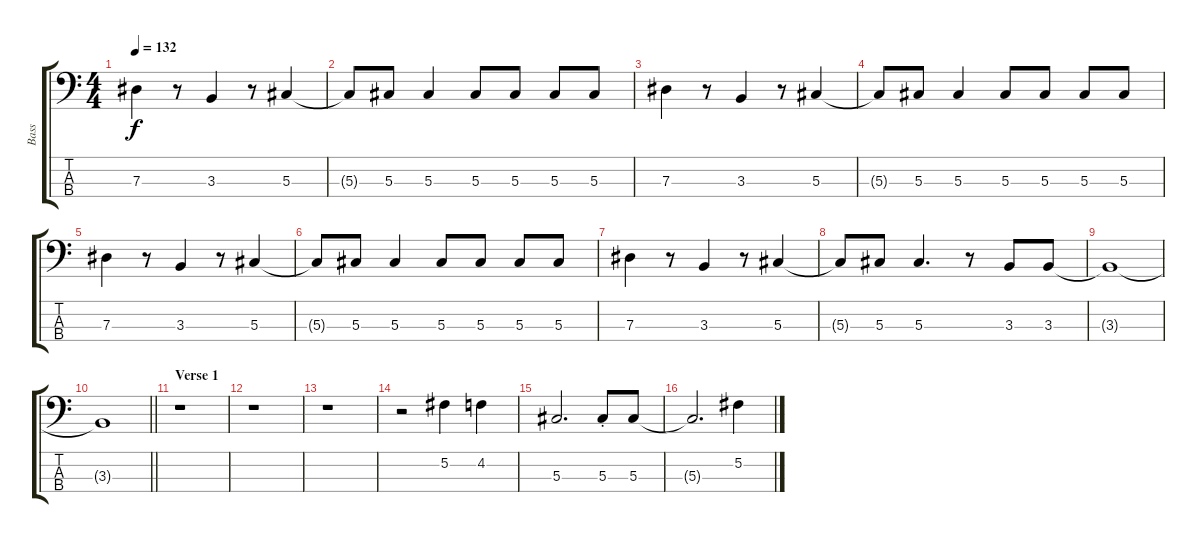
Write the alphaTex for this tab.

\track ("Bass" "Bass") {instrument electricbassfinger}
\staff {score tabs}
\tuning (Gb2 Db2 Ab1 Eb1) {hide}
\ts (4 4)
\section ("" "")
\tempo 132
\clef f4
\ks c
7.3.4{dy f} r.8 3.3.4 r.8 5.3.4 |
5.3{t}.8 5.3.8 5.3.4 5.3.8 5.3.8 5.3.8 5.3.8 |
7.3.4 r.8 3.3.4 r.8 5.3.4 |
5.3{t}.8 5.3.8 5.3.4 5.3.8 5.3.8 5.3.8 5.3.8 |
7.3.4 r.8 3.3.4 r.8 5.3.4 |
5.3{t}.8 5.3.8 5.3.4 5.3.8 5.3.8 5.3.8 5.3.8 |
7.3.4 r.8 3.3.4 r.8 5.3.4 |
5.3{t}.8 5.3.8 5.3.4{d} r.8 3.3.8 3.3.8 |
3.3{t}.1 |
\barLineRight lightlight
3.3{t}.1 |
\section ("" "Verse 1")
r.1 |
r.1 |
r.1 |
r.2 5.2.4 4.2.4 |
5.3.2{d} 5.3{st}.8 5.3.8 |
5.3{t}.2{d} 5.2.4
